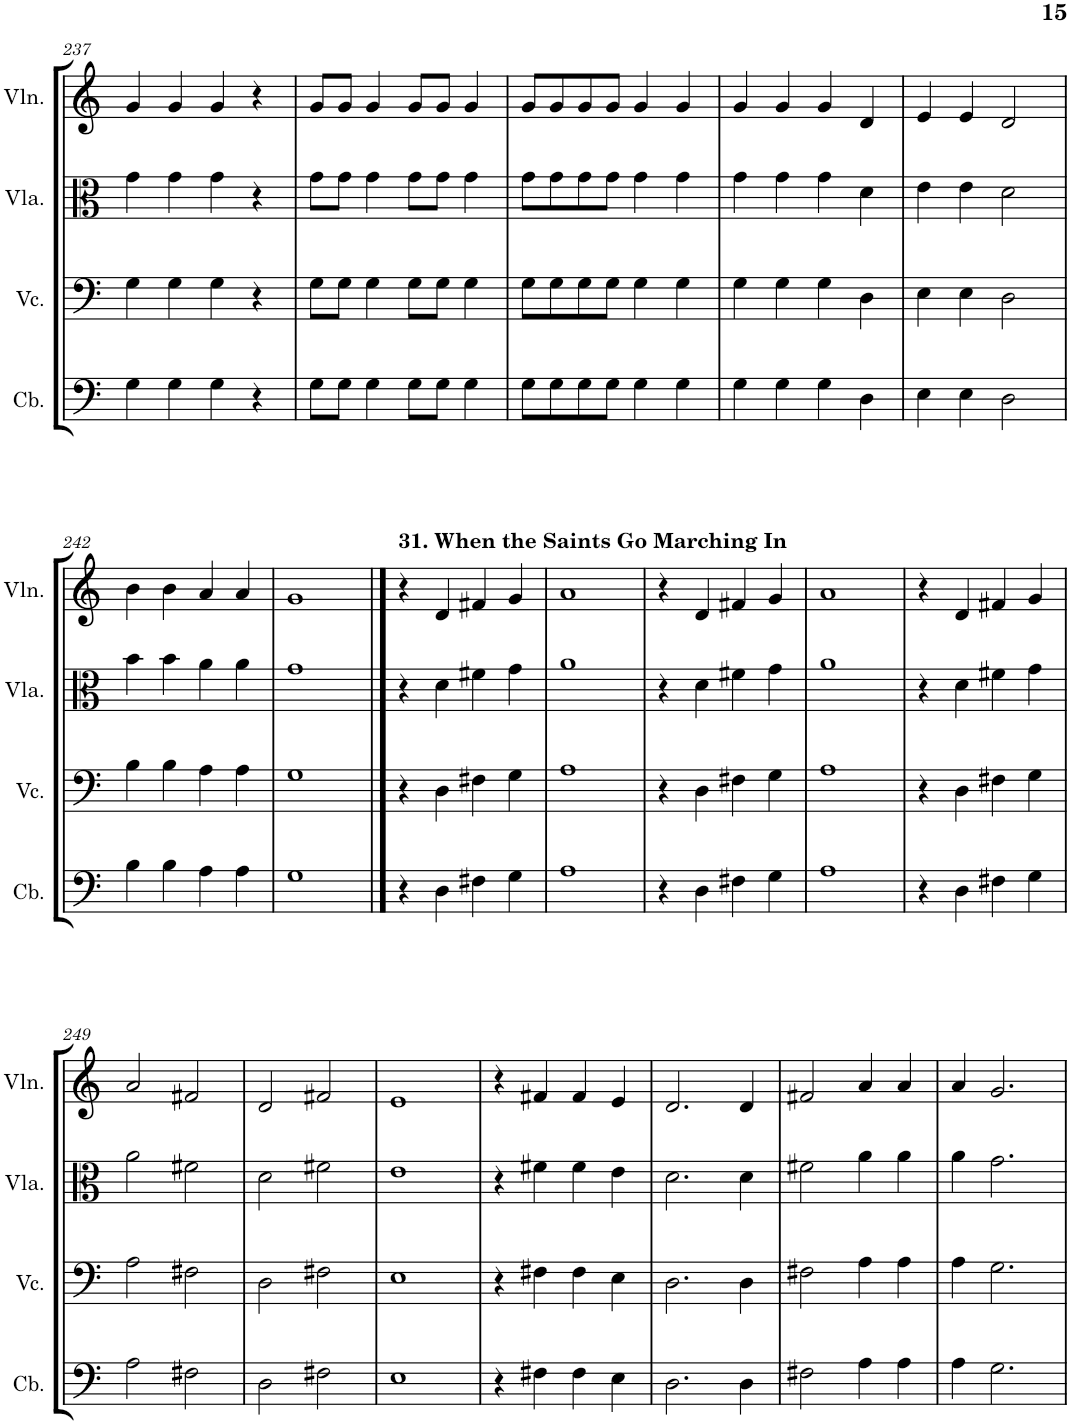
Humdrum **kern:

**kern	**kern	**kern	**kern
*part4	*part3	*part2	*part1
*staff4	*staff3	*staff2	*staff1
*I"Contrabass	*I"Violoncello	*I"Viola	*I"Violin
*I'Cb.	*I'Vc.	*I'Vla.	*I'Vln.
!!LO:PB:g=z
*clefF4	*clefF4	*clefC3	*clefG2
*Trd7c12	*	*	*
*k[]	*k[]	*k[]	*k[]
*M4/4	*M4/4	*M4/4	*M4/4
=237	=237	=237	=237
4G\	4G\	4g\	4g/
4G\	4G\	4g\	4g/
4G\	4G\	4g\	4g/
4r	4r	4r	4r
=238	=238	=238	=238
8G\L	8G\L	8g\L	8g/L
8G\J	8G\J	8g\J	8g/J
4G\	4G\	4g\	4g/
8G\L	8G\L	8g\L	8g/L
8G\J	8G\J	8g\J	8g/J
4G\	4G\	4g\	4g/
=239	=239	=239	=239
8G\L	8G\L	8g\L	8g/L
8G\	8G\	8g\	8g/
8G\	8G\	8g\	8g/
8G\J	8G\J	8g\J	8g/J
4G\	4G\	4g\	4g/
4G\	4G\	4g\	4g/
=240	=240	=240	=240
4G\	4G\	4g\	4g/
4G\	4G\	4g\	4g/
4G\	4G\	4g\	4g/
4D\	4D\	4d\	4d/
=241	=241	=241	=241
4E\	4E\	4e\	4e/
4E\	4E\	4e\	4e/
2D\	2D\	2d\	2d/
!!LO:LB:g=z
=242	=242	=242	=242
4B\	4B\	4b\	4b\
4B\	4B\	4b\	4b\
4A\	4A\	4a\	4a/
4A\	4A\	4a\	4a/
=243	=243	=243	=243
1G	1G	1g	1g
==244	==244	==244	==244
!	!	!	!LO:TX:a:B:t=31. When the Saints Go Marching In
4r	4r	4r	4r
4D\	4D\	4d\	4d/
4F#X\	4F#X\	4f#X\	4f#X/
4G\	4G\	4g\	4g/
=245	=245	=245	=245
1A	1A	1a	1a
=246	=246	=246	=246
4r	4r	4r	4r
4D\	4D\	4d\	4d/
4F#X\	4F#X\	4f#X\	4f#X/
4G\	4G\	4g\	4g/
=247	=247	=247	=247
1A	1A	1a	1a
=248	=248	=248	=248
4r	4r	4r	4r
4D\	4D\	4d\	4d/
4F#X\	4F#X\	4f#X\	4f#X/
4G\	4G\	4g\	4g/
!!LO:LB:g=z
=249	=249	=249	=249
2A\	2A\	2a\	2a/
2F#X\	2F#X\	2f#X\	2f#X/
=250	=250	=250	=250
2D\	2D\	2d\	2d/
2F#X\	2F#X\	2f#X\	2f#X/
=251	=251	=251	=251
1E	1E	1e	1e
=252	=252	=252	=252
4r	4r	4r	4r
4F#X\	4F#X\	4f#X\	4f#X/
4F#\	4F#\	4f#\	4f#/
4E\	4E\	4e\	4e/
=253	=253	=253	=253
2.D\	2.D\	2.d\	2.d/
4D\	4D\	4d\	4d/
=254	=254	=254	=254
2F#X\	2F#X\	2f#X\	2f#X/
4A\	4A\	4a\	4a/
4A\	4A\	4a\	4a/
=255	=255	=255	=255
4A\	4A\	4a\	4a/
2.G\	2.G\	2.g\	2.g/
=	=	=	=
*-	*-	*-	*-
